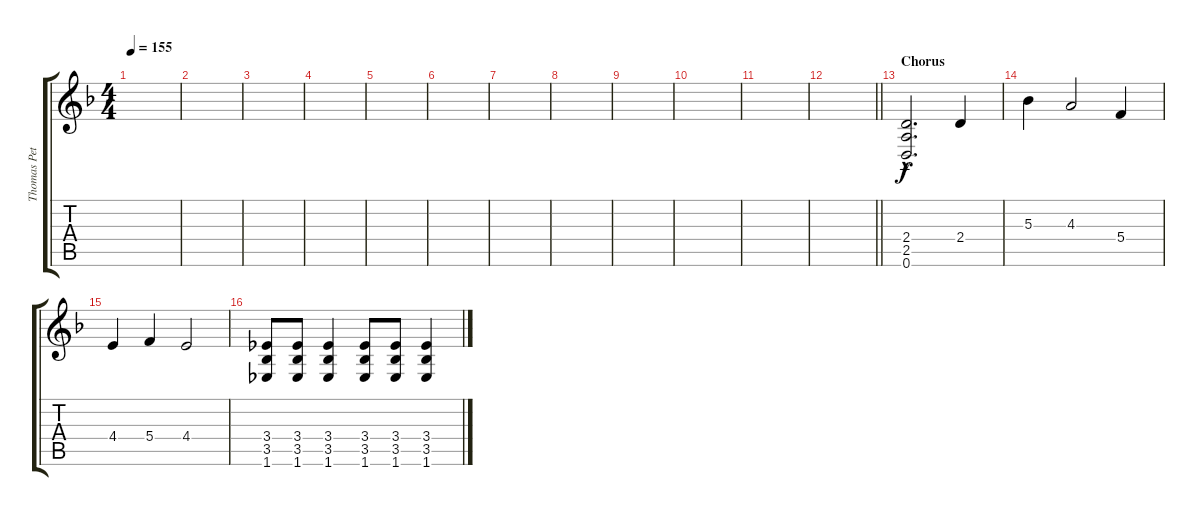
\track ("Thomas Petersson" "Thomas Pet") {instrument overdrivenguitar}
\staff {score tabs}
\tuning (D4 A3 F3 C3 G2 D2) {hide}
\ts (4 4)
\tempo 155
\clef g2
\ks dminor
|
|
|
|
|
|
|
|
|
|
|
\barLineRight lightlight
|
\section ("" "Chorus")
(2.4{hac} 2.5{hac} 0.6{hac}).2{d} 2.4.4 |
5.3.4 4.3.2 5.4.4 |
4.4.4 5.4.4 4.4.2 |
(3.4 3.5 1.6).8 (3.4 3.5 1.6).8 (3.4 3.5 1.6).4 (3.4 3.5 1.6).8 (3.4 3.5 1.6).8 (3.4 3.5 1.6).4
